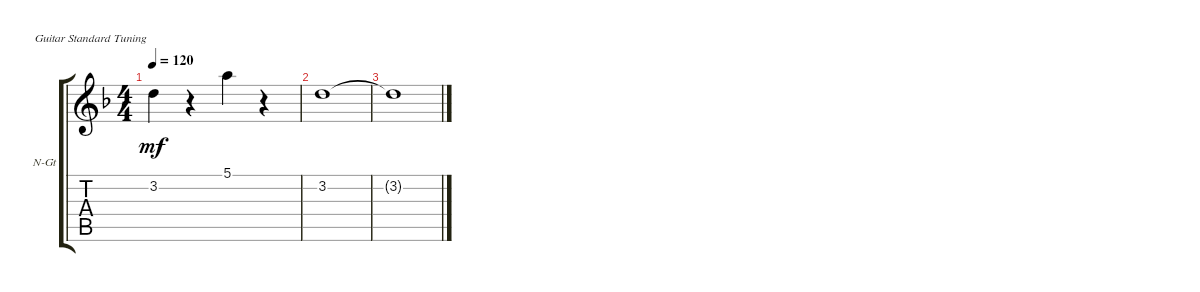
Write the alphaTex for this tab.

\defaultSystemsLayout 4
\bracketExtendMode groupsimilarinstruments
\firstSystemTrackNameOrientation horizontal
\otherSystemsTrackNameOrientation horizontal
\track ("Nylon Guitar" "N-Gt") {instrument acousticguitarnylon}
\staff {score tabs}
\tuning (E4 B3 G3 D3 A2 E2)
\ts (4 4)
\tempo 120
\clef g2
\ks dminor
3.2.4{dy mf} r.4 5.1.4 r.4 |
3.2.1 |
3.2{t}.1
